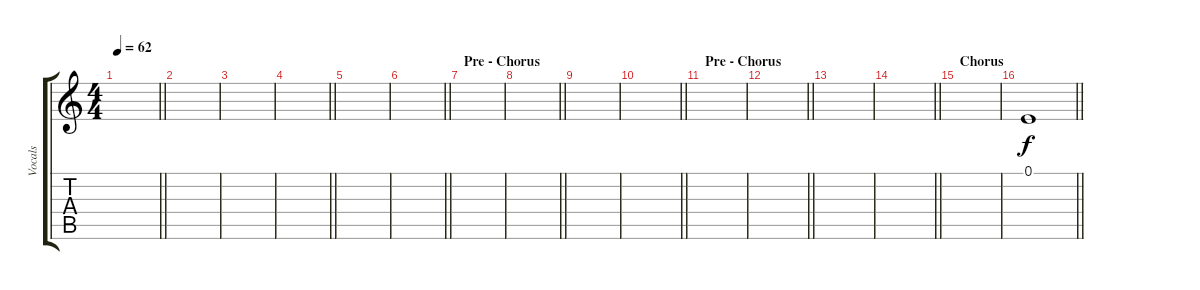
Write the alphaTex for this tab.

\track ("Vocals" "Vocals") {instrument tenorsax}
\staff {score tabs}
\tuning (E4 B3 G3 D3 A2 E2) {hide}
\ts (4 4)
\tempo 62
\clef g2
\barLineRight lightlight
\ks c
|
|
|
\barLineRight lightlight
|
|
\barLineRight lightlight
|
\section ("" "Pre - Chorus")
|
\barLineRight lightlight
|
|
\barLineRight lightlight
|
\section ("" "Pre - Chorus")
|
\barLineRight lightlight
|
|
\barLineRight lightlight
|
\section ("" "Chorus")
|
\barLineRight lightlight
0.1.1
